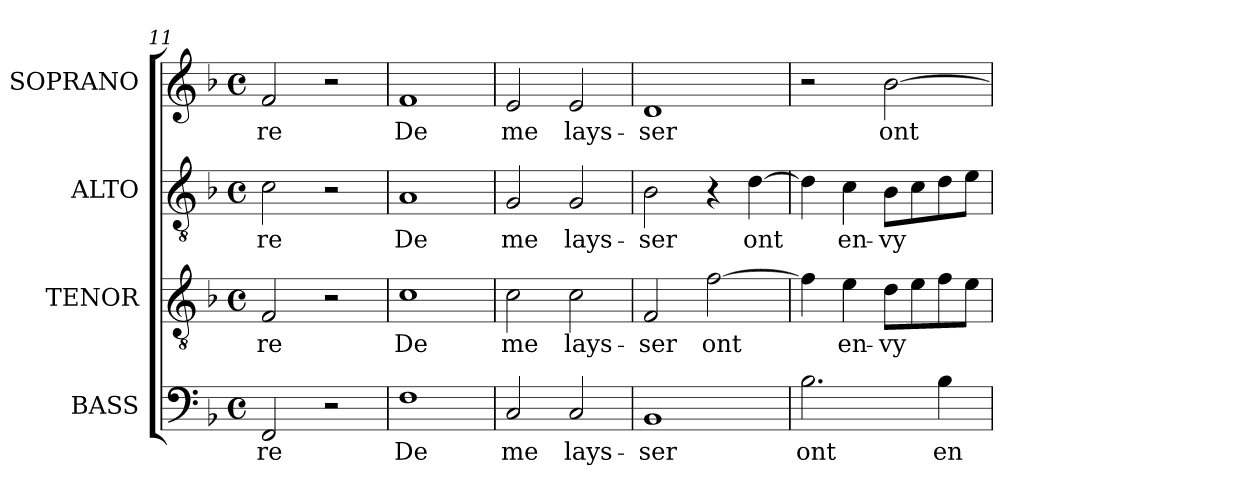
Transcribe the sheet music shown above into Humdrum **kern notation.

**kern	**text	**kern	**text	**kern	**text	**kern	**text
*part4	*part4	*part3	*part3	*part2	*part2	*part1	*part1
*staff4	*staff4	*staff3	*staff3	*staff2	*staff2	*staff1	*staff1
*I"BASS	*	*I"TENOR	*	*I"ALTO	*	*I"SOPRANO	*
*I'B.	*	*I'T.	*	*I'A.	*	*I'S.	*
*clefF4	*	*clefGv2	*	*clefGv2	*	*clefG2	*
*	*	*ITrd7c12	*	*	*	*	*
*k[b-]	*	*k[b-]	*	*k[b-]	*	*k[b-]	*
*F:	*	*F:	*	*F:	*	*F:	*
*M4/4	*	*M4/4	*	*M4/4	*	*M4/4	*
*met(c)	*	*met(c)	*	*met(c)	*	*met(c)	*
=11	=11	=11	=11	=11	=11	=11	=11
!	!LO:LY:b:color=#000000	!	!	!	!	!	!
!	!	!	!LO:LY:b:color=#000000	!	!	!	!
!	!	!	!	!	!LO:LY:b:color=#000000	!	!
!	!	!	!	!	!	!	!LO:LY:b:color=#000000
2FFi/	re	2FFi/	re	2ci\	re	2fi/	re
2r	.	2r	.	2r	.	2r	.
!!LO:PB:g=z
=12	=12	=12	=12	=12	=12	=12	=12
!	!LO:LY:b:color=#000000	!	!	!	!	!	!
!	!	!	!LO:LY:b:color=#000000	!	!	!	!
!	!	!	!	!	!LO:LY:b:color=#000000	!	!
!	!	!	!	!	!	!	!LO:LY:b:color=#000000
1Fi	De	1Ci	De	1Ai	De	1fi	De
=13	=13	=13	=13	=13	=13	=13	=13
!	!LO:LY:b:color=#000000	!	!	!	!	!	!
!	!	!	!LO:LY:b:color=#000000	!	!	!	!
!	!	!	!	!	!LO:LY:b:color=#000000	!	!
!	!	!	!	!	!	!	!LO:LY:b:color=#000000
2Ci/	me	2Ci\	me	2Gi/	me	2ei/	me
!	!LO:LY:b:color=#000000	!	!	!	!	!	!
!	!	!	!LO:LY:b:color=#000000	!	!	!	!
!	!	!	!	!	!LO:LY:b:color=#000000	!	!
!	!	!	!	!	!	!	!LO:LY:b:color=#000000
2Ci/	lays-	2Ci\	lays-	2Gi/	lays-	2ei/	lays-
=14	=14	=14	=14	=14	=14	=14	=14
!	!LO:LY:b:color=#000000	!	!	!	!	!	!
!	!	!	!LO:LY:b:color=#000000	!	!	!	!
!	!	!	!	!	!LO:LY:b:color=#000000	!	!
!	!	!	!	!	!	!	!LO:LY:b:color=#000000
1BB-i	-ser	2FFi/	-ser	2B-i\	-ser	1di	-ser
!	!	!	!LO:LY:b:color=#000000	!	!	!	!
.	.	[>2Fi\	ont	4r	.	.	.
!	!	!	!	!	!LO:LY:b:color=#000000	!	!
.	.	.	.	[>4di\	ont	.	.
=15	=15	=15	=15	=15	=15	=15	=15
!	!LO:LY:b:color=#000000	!	!	!	!	!	!
2.B-i\	ont	4Fi\]	.	4di\]	.	2r	.
!	!	!	!LO:LY:b:color=#000000	!	!	!	!
!	!	!	!	!	!LO:LY:b:color=#000000	!	!
.	.	4Ei\	en-	4ci\	en-	.	.
!	!	!	!LO:LY:b:color=#000000	!	!	!	!
!	!	!	!	!	!LO:LY:b:color=#000000	!	!
!	!	!	!	!	!	!	!LO:LY:b:color=#000000
.	.	8Di\L	-vy	8B-i\L	-vy	[>2b-i\	ont
.	.	8Ei\	.	8ci\	.	.	.
!	!LO:LY:b:color=#000000	!	!	!	!	!	!
4B-i\	en-	8Fi\	.	8di\	.	.	.
.	.	8Ei\J	.	8ei\J	.	.	.
=	=	=	=	=	=	=	=
*-	*-	*-	*-	*-	*-	*-	*-
